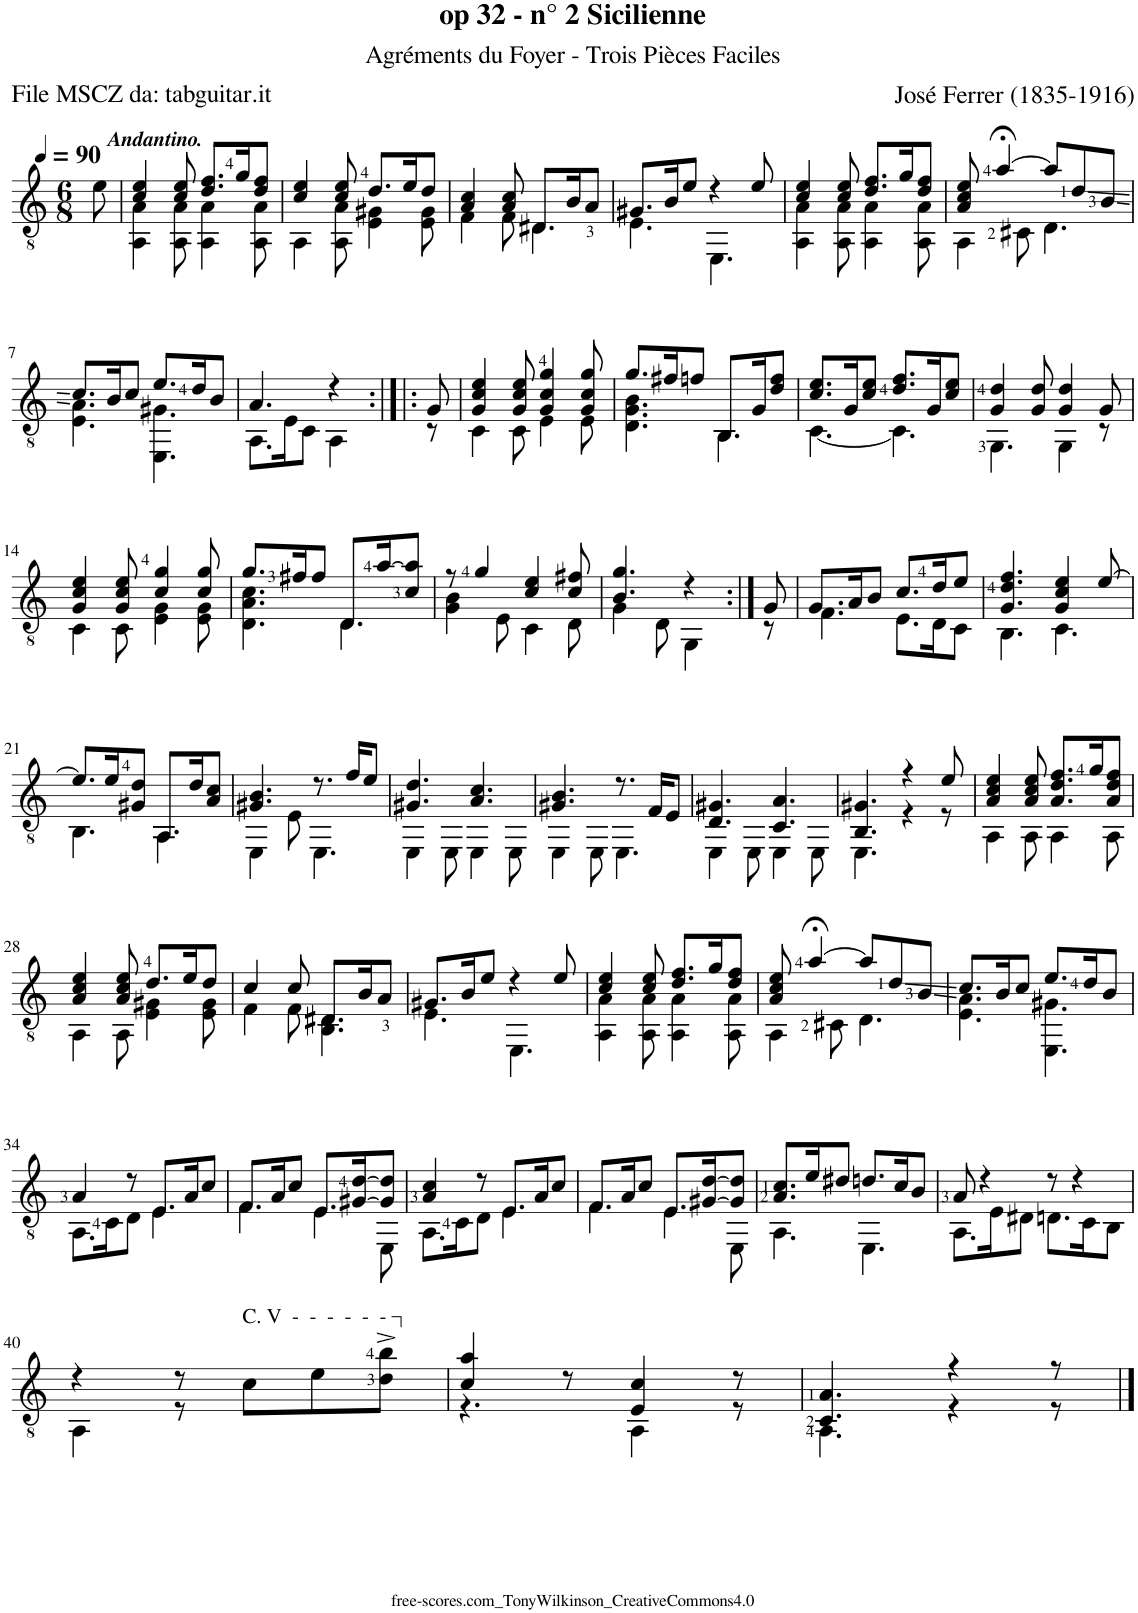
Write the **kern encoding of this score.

**kern
*part1
*staff1
*I"Guitar
*I'Guit.
*clefGv2
*k[]
*M6/8
*MM90
=
!LO:TX:a:Bi:t=Andantino.
8e\
=1
*^
4c/ 4e/	4AA\ 4A\
8c/ 8e/	8AA\ 8A\
8.d/ 8.f/L	4AA\ 4A\
16g/K	.
8d/ 8f/J	8AA\ 8A\
=2	=2
4c/ 4e/	4AA\
8c/ 8e/	8AA\ 8A\
8.d/L	4E\ 4G#X\
16e/K	.
8d/J	8E\ 8G#\
=3	=3
4A/ 4c/	4F\
8A/ 8c/	8F\
8.D#X/L	4.D#\
16B/K	.
8A/J	.
=4	=4
8.G#X/L	4.E\
16B/K	.
8e/J	.
4r	4.EE\
8e/	.
=5	=5
4c/ 4e/	4AA\ 4A\
8c/ 8e/	8AA\ 8A\
8.d/ 8.f/L	4AA\ 4A\
16g/K	.
8d/ 8f/J	8AA\ 8A\
=6	=6
8A/ 8c/ 8e/	4AA\
[4a;</	.
.	8C#X\
8a/L]	4.D\
8d/	.
8B/J	.
!!LO:LB:g=z	!!
=7	=7
8.c/L	4.E\ 4.A\
16B/K	.
8c/J	.
8.e/L	4.EE\ 4.G#X\
16d/K	.
8B/J	.
=8	=8
4.A/	8.AA\L
.	16E\K
.	8C\J
4r	4AA\
=9:|!|:	=9:|!|:
8G/	8r
=10	=10
4G/ 4c/ 4e/	4C\
8G/ 8c/ 8e/	8C\
4G/ 4c/ 4g/	4E\
8G/ 8c/ 8g/	8E\
=11	=11
8.g/L	4.D\ 4.G\ 4.B\
16f#X/K	.
8fn/J	.
8.BB/L	4.BB\
16G/K	.
8d/ 8f/J	.
=12	=12
8.c/ 8.e/L	[4.C\
16G/K	.
8c/ 8e/J	.
8.d/ 8.f/L	4.C\]
16G/K	.
8c/ 8e/J	.
=13	=13
4G/ 4d/	4.GG\
8G/ 8d/	.
4G/ 4d/	4GG\
8G/	8r
!!LO:LB:g=z	!!
=14	=14
4G/ 4c/ 4e/	4C\
8G/ 8c/ 8e/	8C\
4c/ 4g/	4E\ 4G\
8c/ 8g/	8E\ 8G\
=15	=15
8.g/L	4.D\ 4.A\ 4.c\
16f#X/K	.
8f#/J	.
8.D/L	4.D\
[16a/K	.
8c/ 8a/]J	.
=16	=16
8r	4G\ 4B\
4g/	.
.	8E\
4c/ 4e/	4C\
8c/ 8f#X/	8D\
=17	=17
4.B/ 4.g/	4G\
.	8D\
4r	4GG\
=18:|!	=18:|!
8G/	8r
=19	=19
8.G/L	4.F\
16A/K	.
8B/J	.
8.c/L	8.E\L
16d/K	16D\K
8e/J	8C\J
=20	=20
4.G/ 4.d/ 4.f/	4.BB\
4G/ 4c/ 4e/	4.C\
[8e/	.
!!LO:LB:g=z	!!
=21	=21
8.e/L]	4.BB\
16e/K	.
8G#X/ 8d/J	.
8.AA/L	4.AA\
16d/K	.
8A/ 8c/J	.
=22	=22
4.G#X/ 4.B/	4EE\
.	8E\
8.r	4.EE\
16f/KL	.
8e/J	.
=23	=23
4.G#X/ 4.d/	4EE\
.	8EE\
4.A/ 4.c/	4EE\
.	8EE\
=24	=24
4.G#X/ 4.B/	4EE\
.	8EE\
8.r	4.EE\
16F/KL	.
8E/J	.
=25	=25
4.D/ 4.G#X/	4EE\
.	8EE\
4.C/ 4.A/	4EE\
.	8EE\
=26	=26
4.BB/ 4.G#X/	4.EE\
4r	4r
8e/	8r
=27	=27
4A/ 4c/ 4e/	4AA\
8A/ 8c/ 8e/	8AA\
8.A/ 8.d/ 8.f/L	4AA\
16g/K	.
8A/ 8d/ 8f/J	8AA\
!!LO:LB:g=z	!!
=28	=28
4A/ 4c/ 4e/	4AA\
8A/ 8c/ 8e/	8AA\
8.d/L	4E\ 4G#X\
16e/K	.
8d/J	8E\ 8G#\
=29	=29
4c/	4F\
8c/	8F\
8.D#X/L	4.BB\ 4.D#\
16B/K	.
8A/J	.
=30	=30
8.G#X/L	4.E\
16B/K	.
8e/J	.
4r	4.EE\
8e/	.
=31	=31
4c/ 4e/	4AA\ 4A\
8c/ 8e/	8AA\ 8A\
8.d/ 8.f/L	4AA\ 4A\
16g/K	.
8d/ 8f/J	8AA\ 8A\
=32	=32
8A/ 8c/ 8e/	4AA\
[4a;</	.
.	8C#X\
8a/L]	4.D\
8d/	.
8B/J	.
=33	=33
8.c/L	4.E\ 4.A\
16B/K	.
8c/J	.
8.e/L	4.EE\ 4.G#X\
16d/K	.
8B/J	.
!!LO:LB:g=z	!!
=34	=34
4A/	8.AA\L
.	16C\K
8r	8D\J
8.E/L	4.E\
16A/K	.
8c/J	.
=35	=35
8.F/L	4.F\
16A/K	.
8c/J	.
8.E/L	4E\
[16G#X/ [16d/K	.
8G#/] 8d/]J	8EE\
=36	=36
4A/ 4c/	8.AA\L
.	16C\K
8r	8D\J
8.E/L	4.E\
16A/K	.
8c/J	.
=37	=37
8.F/L	4.F\
16A/K	.
8c/J	.
8.E/L	4E\
[16G#X/ [16d/K	.
8G#/] 8d/]J	8EE\
=38	=38
8.A/ 8.c/L	4.AA\
16e/K	.
8d#X/J	.
8.dn/L	4.EE\
16c/K	.
8B/J	.
=39	=39
8A/	8.AA\L
4r	.
.	16E\K
.	8D#X\J
8r	8.Dn\L
4r	.
.	16C\K
.	8BB\J
!!LO:LB:g=z	!!
=40	=40
4r	4AA\
8r	8r
!LO:TX:a:t=C. V  -  -  -  -  -  - ┐	!
8c\L	4.ryy
8e\	.
8d\^ 8b\^J	.
=41	=41
4c/ 4a/	4.r
8r	.
4E/ 4c/	4AA\
8r	8r
=42	=42
4.C/ 4.A/	4.AA\
4r	4r
8r	8r
*v	*v
==
*-
